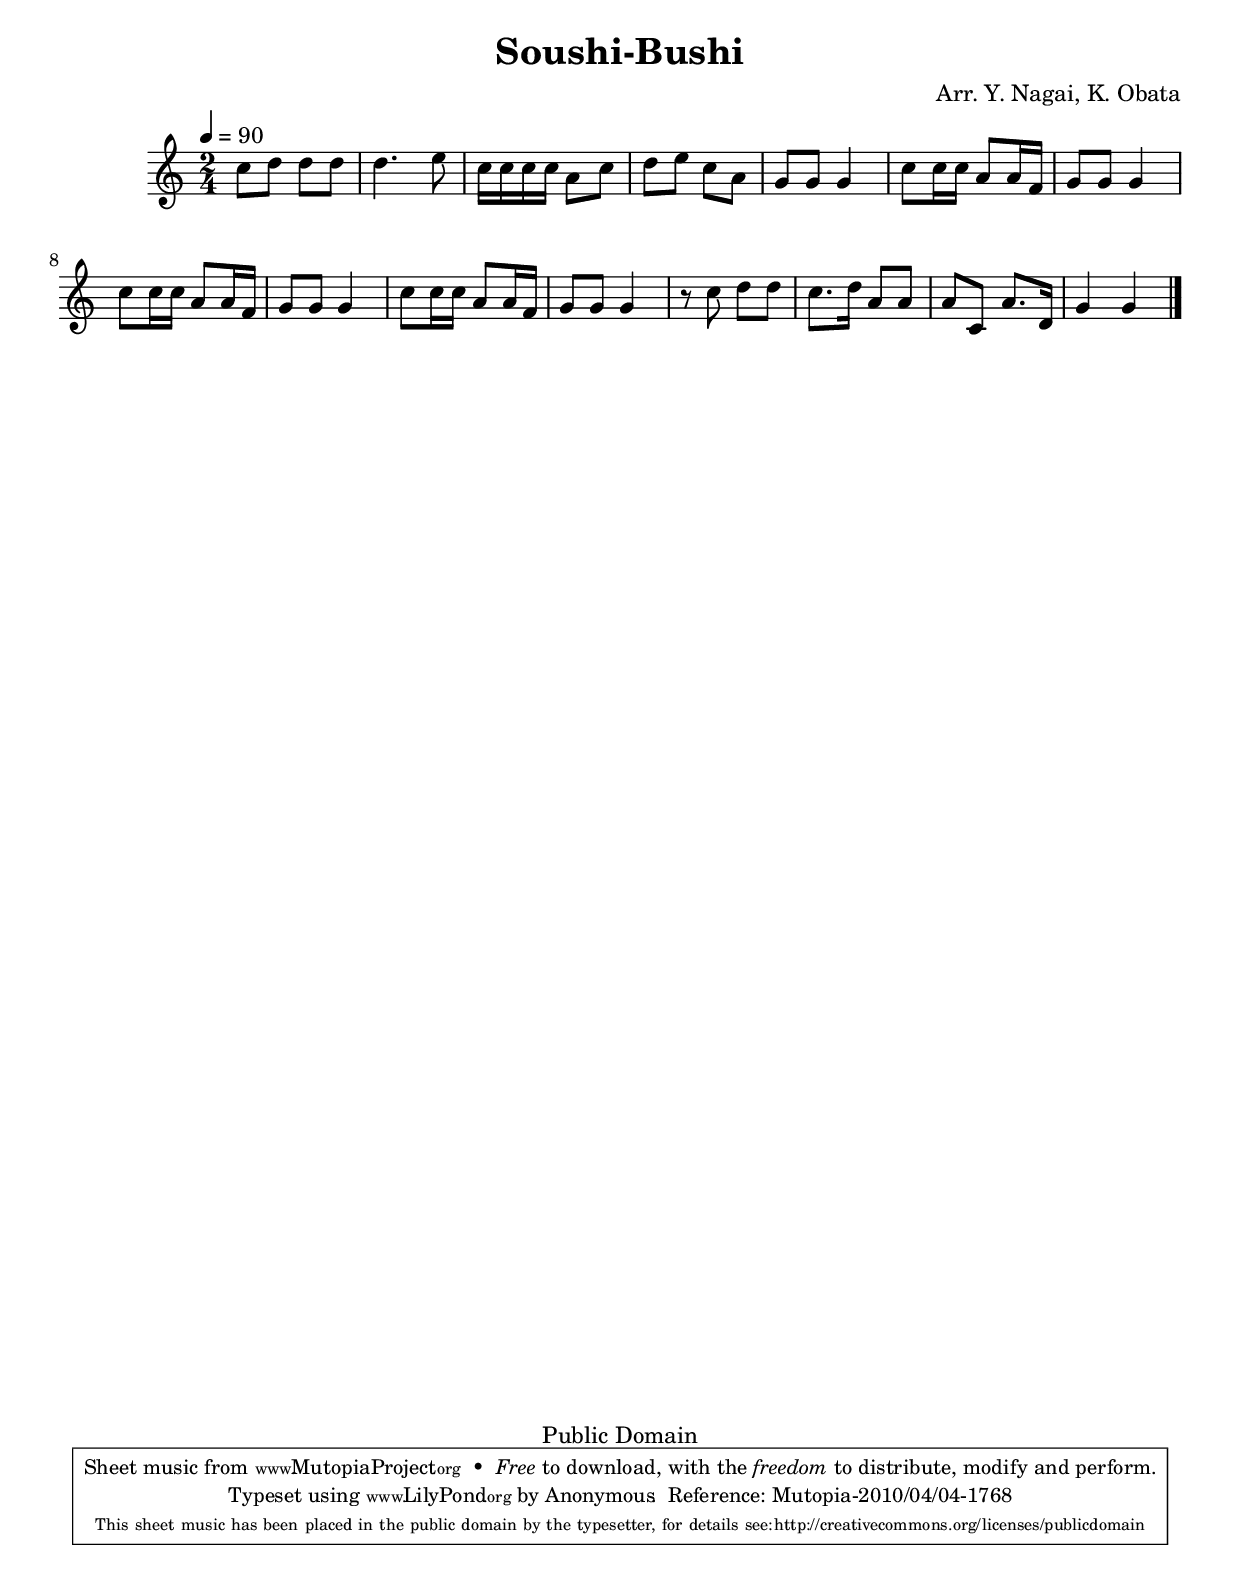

\version "2.12.0"

tsfooter = \markup { 
\column {
  \line {"Arranged by:  Nagai, Iwai and Obata, Kenhachiro"} 
  \line {"Source:  Seiyo gakufu Nihon zokkyokushu,  pub. Miki Shoten, Osaka, 1895."}
  \line {"English title:  \"A Collection of Japanese Popular Music.\""}
  \line {"Copyright Public Domain  Typeset by Tom Potter 2007"}
  \line {"http://www.daisyfield.com/music/"}
}
}

\paper {
  top-margin = 2 \cm
  bottom-margin = 2 \cm
%  oddFooterMarkup = \tsfooter  
}

\header {
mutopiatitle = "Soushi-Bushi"
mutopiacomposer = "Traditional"
%mutopiapoet = ""
%mutopiaopus = ""
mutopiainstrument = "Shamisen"
%date = ""
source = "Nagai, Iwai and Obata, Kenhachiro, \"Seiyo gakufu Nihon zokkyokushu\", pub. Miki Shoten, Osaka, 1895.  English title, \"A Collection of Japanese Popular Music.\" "
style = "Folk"
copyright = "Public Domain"
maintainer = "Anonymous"
%maintainerEmail = ""
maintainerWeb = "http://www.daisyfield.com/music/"
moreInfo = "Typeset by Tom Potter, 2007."  

title = "Soushi-Bushi"
%subtitle = "Soldier Song"
arranger = "Arr. Y. Nagai, K. Obata"
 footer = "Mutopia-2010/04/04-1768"
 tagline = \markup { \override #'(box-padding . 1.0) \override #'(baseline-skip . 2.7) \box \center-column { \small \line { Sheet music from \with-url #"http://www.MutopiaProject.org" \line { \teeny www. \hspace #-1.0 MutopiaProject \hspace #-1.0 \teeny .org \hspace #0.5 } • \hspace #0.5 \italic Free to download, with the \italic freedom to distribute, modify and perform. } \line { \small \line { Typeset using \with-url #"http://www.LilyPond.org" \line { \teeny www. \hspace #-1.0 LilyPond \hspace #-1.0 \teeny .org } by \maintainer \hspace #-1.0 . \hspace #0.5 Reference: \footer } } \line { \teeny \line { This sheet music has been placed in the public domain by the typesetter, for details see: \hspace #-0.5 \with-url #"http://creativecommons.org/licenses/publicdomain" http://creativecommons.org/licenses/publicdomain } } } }
}

shamisenOne =  {
% 1
    c''8 [ d''8 ] d''8 [ d''8 ] | 
% 2
    d''4. e''8 | 
% 3
    c''16 [ c''16 c''16 c''16 ] a'8 [ c''8 ] | 
% 4
    d''8 [ e''8 ] c''8 [ a'8 ] | 
% 5
    g'8 [ g'8 ] g'4 | 
% 6
    c''8 [ c''16 c''16 ] a'8 [ a'16 f'16 ] | 
% 7
    g'8 [ g'8 ] g'4 | 
% 8
    c''8 [ c''16 c''16 ] a'8 [ a'16 f'16 ] | 
% 9
    g'8 [ g'8 ] g'4 | 
\barNumberCheck #10
    c''8 [ c''16 c''16 ] a'8 [ a'16 f'16 ] | 
% 11
    g'8 [ g'8 ] g'4 | 
% 12
    r8 c''8 d''8 [ d''8 ] | 
% 13
    c''8. [ d''16 ] a'8 [ a'8 ] | 
% 14
    a'8 [ c'8 ] a'8. [ d'16 ] | 
% 15
    g'4 g'4 
\bar "|."
}


% The score definition
\score  {
\new Staff <<
    \time 2/4 
    \clef "treble"
    \key c \major
    \tempo  4 = 90
    \transposition c
    \set Staff.midiInstrument = "shamisen"
    \shamisenOne
>>

\layout  { }
\midi  { }
}
